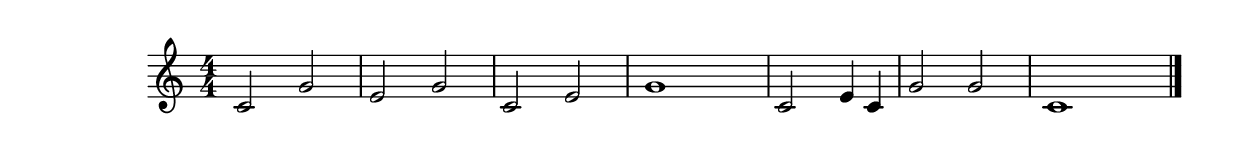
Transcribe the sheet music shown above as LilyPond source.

\version "2.20.0"
\header {
\include "lilypond-book-preamble.ly"
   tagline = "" % removed
 }
\score {
 {
  \relative c'{\numericTimeSignature c2 g' e g c, e g1 c,2 e4 c g'2 g c,1 \bar "|."}

}
\layout {
  \context {
      \Score 
      proportionalNotationDuration =  #(ly:make-moment 1/5)
 }
 }
\midi {\tempo 4 = 60}
}
